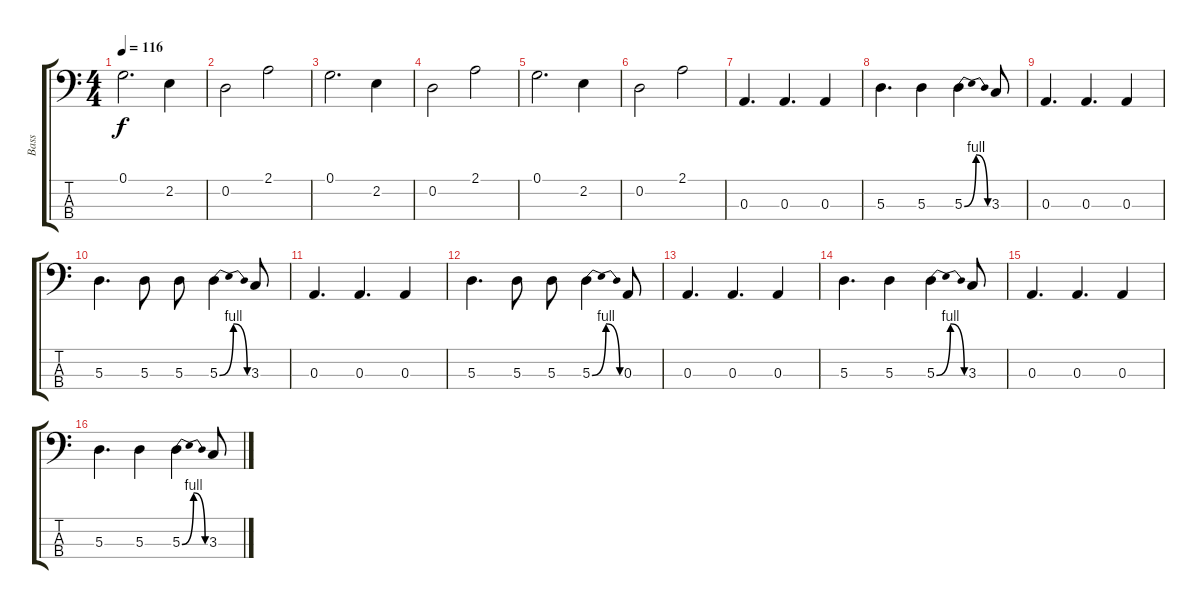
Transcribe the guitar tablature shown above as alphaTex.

\track ("Bass" "Bass") {instrument electricbasspick}
\staff {score tabs}
\tuning (G2 D2 A1 E1) {hide}
\ts (4 4)
\tempo 116
\clef f4
\ks c
0.1.2{d dy f} 2.2.4 |
0.2.2 2.1.2 |
0.1.2{d} 2.2.4 |
0.2.2 2.1.2 |
0.1.2{d} 2.2.4 |
0.2.2 2.1.2 |
0.3.4{d} 0.3.4{d} 0.3.4 |
5.3.4{d} 5.3.4 5.3{be (bendrelease 0 0 30 4 30 4 60 0)}.4 3.3.8 |
0.3.4{d} 0.3.4{d} 0.3.4 |
5.3.4{d} 5.3.8 5.3.8 5.3{be (bendrelease 0 0 30 4 30 4 60 0)}.4 3.3.8 |
0.3.4{d} 0.3.4{d} 0.3.4 |
5.3.4{d} 5.3.8 5.3.8 5.3{be (bendrelease 0 0 30 4 30 4 60 0)}.4 0.3.8 |
0.3.4{d} 0.3.4{d} 0.3.4 |
5.3.4{d} 5.3.4 5.3{be (bendrelease 0 0 30 4 30 4 60 0)}.4 3.3.8 |
0.3.4{d} 0.3.4{d} 0.3.4 |
5.3.4{d} 5.3.4 5.3{be (bendrelease 0 0 30 4 30 4 60 0)}.4 3.3.8
